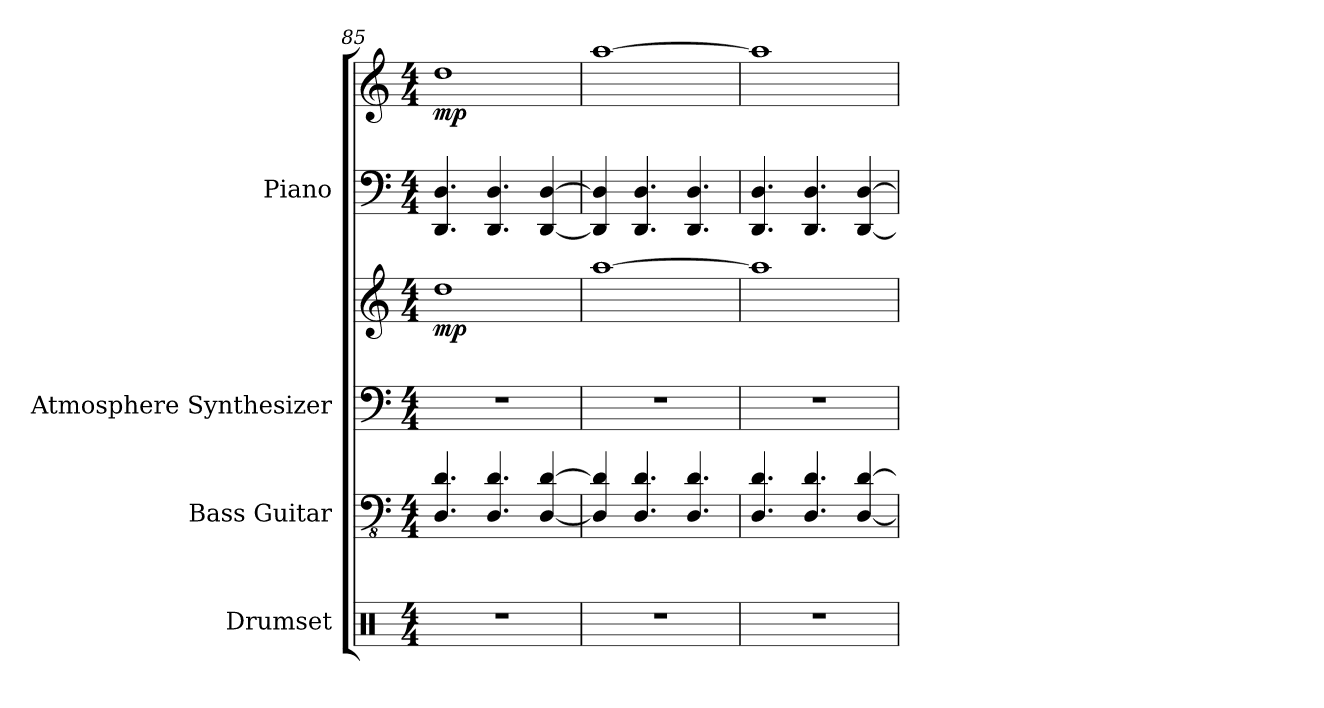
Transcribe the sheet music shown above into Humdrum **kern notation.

**kern	**kern	**kern	**kern	**dynam	**kern	**kern	**dynam
*part4	*part3	*part2	*part2	*part2	*part1	*part1	*part1
*staff6	*staff5	*staff4	*staff3	*staff3/4	*staff2	*staff1	*staff1/2
*I"Drumset	*I"Bass Guitar	*I"Atmosphere Synthesizer	*	*	*I"Piano	*	*
*I'Drs.	*I'B. Guit.	*I'Synth.	*	*	*I'Pno.	*	*
!!LO:LB:g=z
*clefX	*clefFv4	*clefF4	*clefG2	*	*clefF4	*clefG2	*
*k[]	*k[]	*k[]	*k[]	*	*k[]	*k[]	*
*M4/4	*M4/4	*M4/4	*M4/4	*	*M4/4	*M4/4	*
=85	=85	=85	=85	=85	=85	=85	=85
!	!	!	!	!LO:DY:b	!	!	!LO:DY:b
1r	4.DD/ 4.D/	1r	1dd	mp	4.DD/ 4.D/	1dd	mp
.	4.DD/ 4.D/	.	.	.	4.DD/ 4.D/	.	.
.	[4DD/ [4D/	.	.	.	[4DD/ [4D/	.	.
=86	=86	=86	=86	=86	=86	=86	=86
1r	4DD/] 4D/]	1r	[1aa	.	4DD/] 4D/]	[1aa	.
.	4.DD/ 4.D/	.	.	.	4.DD/ 4.D/	.	.
.	4.DD/ 4.D/	.	.	.	4.DD/ 4.D/	.	.
=87	=87	=87	=87	=87	=87	=87	=87
1r	4.DD/ 4.D/	1r	1aa]	.	4.DD/ 4.D/	1aa]	.
.	4.DD/ 4.D/	.	.	.	4.DD/ 4.D/	.	.
.	[4DD/ [4D/	.	.	.	[4DD/ [4D/	.	.
=	=	=	=	=	=	=	=
*-	*-	*-	*-	*-	*-	*-	*-
